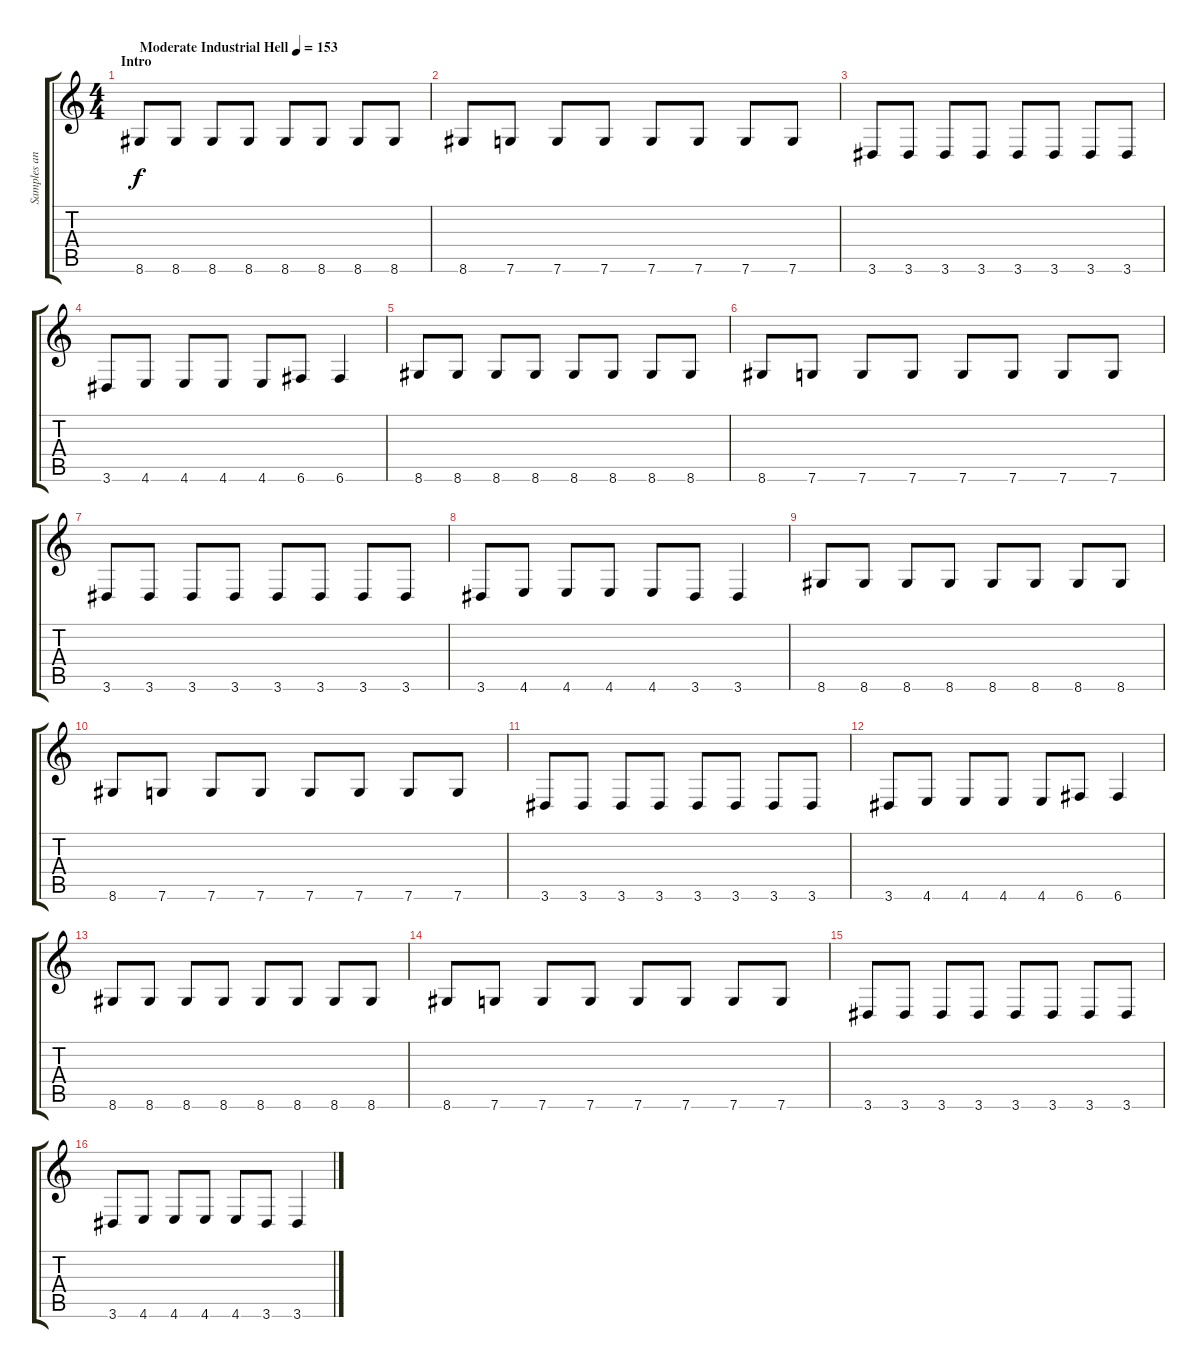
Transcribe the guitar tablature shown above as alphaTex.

\track ("Samples and Effects" "Samples an") {instrument distortionguitar}
\staff {score tabs}
\tuning (D4 A3 F3 C3 G2 C2) {hide}
\ts (4 4)
\section ("" "Intro")
\tempo (153 "Moderate Industrial Hell")
\clef g2
\ks c
8.6.8{dy f instrument distortionguitar} 8.6.8 8.6.8 8.6.8 8.6.8 8.6.8 8.6.8 8.6.8 |
8.6.8 7.6.8 7.6.8 7.6.8 7.6.8 7.6.8 7.6.8 7.6.8 |
3.6.8 3.6.8 3.6.8 3.6.8 3.6.8 3.6.8 3.6.8 3.6.8 |
3.6.8 4.6.8 4.6.8 4.6.8 4.6.8 6.6.8 6.6.4 |
8.6.8 8.6.8 8.6.8 8.6.8 8.6.8 8.6.8 8.6.8 8.6.8 |
8.6.8 7.6.8 7.6.8 7.6.8 7.6.8 7.6.8 7.6.8 7.6.8 |
3.6.8 3.6.8 3.6.8 3.6.8 3.6.8 3.6.8 3.6.8 3.6.8 |
3.6.8 4.6.8 4.6.8 4.6.8 4.6.8 3.6.8 3.6.4 |
8.6.8 8.6.8 8.6.8 8.6.8 8.6.8 8.6.8 8.6.8 8.6.8 |
8.6.8 7.6.8 7.6.8 7.6.8 7.6.8 7.6.8 7.6.8 7.6.8 |
3.6.8 3.6.8 3.6.8 3.6.8 3.6.8 3.6.8 3.6.8 3.6.8 |
3.6.8 4.6.8 4.6.8 4.6.8 4.6.8 6.6.8 6.6.4 |
8.6.8 8.6.8 8.6.8 8.6.8 8.6.8 8.6.8 8.6.8 8.6.8 |
8.6.8 7.6.8 7.6.8 7.6.8 7.6.8 7.6.8 7.6.8 7.6.8 |
3.6.8 3.6.8 3.6.8 3.6.8 3.6.8 3.6.8 3.6.8 3.6.8 |
3.6.8 4.6.8 4.6.8 4.6.8 4.6.8 3.6.8 3.6.4
